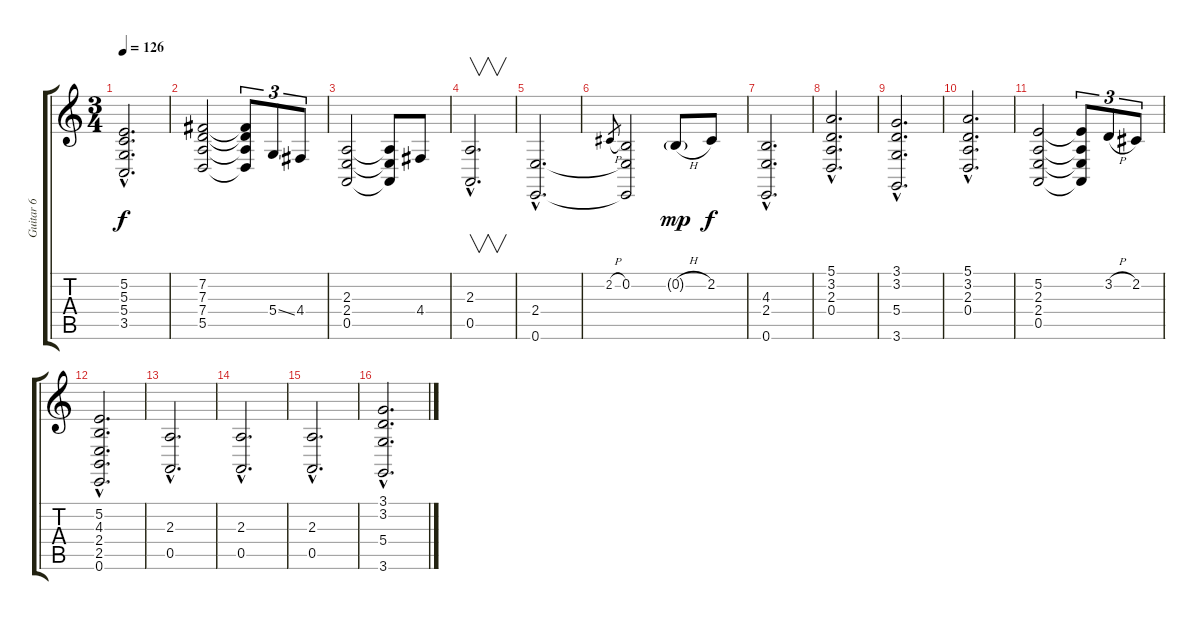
\track ("Guitar 6" "Guitar 6") {instrument shakuhachi}
\staff {score tabs}
\tuning (E4 B3 G3 D3 A2 E2) {hide}
\ts (3 4)
\tempo 126
\clef g2
\ks c
(5.2{hac} 5.3{hac} 5.4{hac} 3.5{hac}).2{d dy f} |
(7.2 7.3 7.4 5.5).2 (7.2{t} 7.3{t} 7.4{t} 5.5{t}).8{tu (3 2)} 5.4{ss}.8{tu (3 2)} 4.4.8{tu (3 2)} |
(2.3 2.4 0.5).2 (2.3{t} 2.4{t} 0.5{t}).8 4.4.8 |
(2.3{hac} 0.5{hac}).2{v d} |
(2.4{hac} 0.6{hac}).2{d} |
2.2{h}.8{gr} (0.2 2.4{t} 0.6{t}).2 0.2{h g}.8{dy mp} 2.2.8{dy f} |
(4.3{hac} 2.4{hac} 0.6{hac}).2{d} |
(5.1{hac} 3.2{hac} 2.3{hac} 0.4{hac}).2{d} |
(3.1{hac} 3.2{hac} 5.4{hac} 3.6{hac}).2{d} |
(5.1{hac} 3.2{hac} 2.3{hac} 0.4{hac}).2{d} |
(5.2 2.3 2.4 0.5).2 (5.2{t} 2.3{t} 2.4{t} 0.5{t}).8{tu (3 2)} 3.2{h}.8{tu (3 2)} 2.2.8{tu (3 2)} |
(5.2{hac} 4.3{hac} 2.4{hac} 2.5{hac} 0.6{hac}).2{d} |
(2.3{hac} 0.5{hac}).2{d} |
(2.3{hac} 0.5{hac}).2{d} |
(2.3{hac} 0.5{hac}).2{d} |
(3.1{hac} 3.2{hac} 5.4{hac} 3.6{hac}).2{d}
